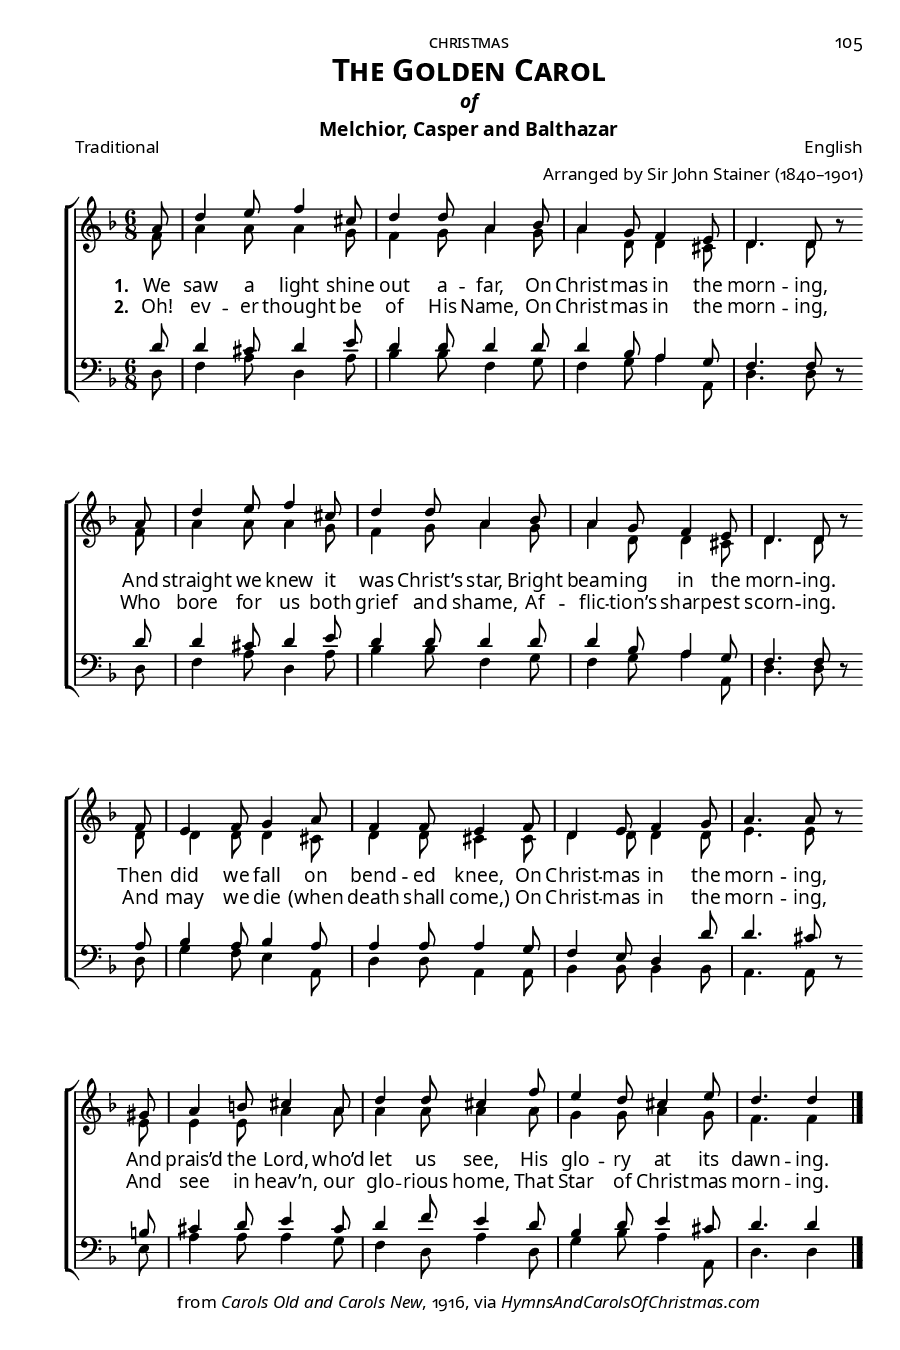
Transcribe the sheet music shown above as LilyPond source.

\version "2.14.2"
\include "util.ly"
\header {
  title = \markup{\override #'(font-name . "Garamond Premier Pro Semibold"){ \abs-fontsize #15 \smallCapsOldStyle"The Golden Carol"}}
  subtitle = \markup \center-column { \italic"of" "Melchior, Casper and Balthazar" }
  poet = \markup\oldStyleNum"Traditional"
  composer = \markup\oldStyleNum"English"
  arranger = \markup\oldStyleNum"Arranged by Sir John Stainer (1840–1901)"
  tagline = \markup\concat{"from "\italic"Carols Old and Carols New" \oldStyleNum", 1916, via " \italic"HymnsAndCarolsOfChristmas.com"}
}
\paper {
  %print-all-headers = ##f
  paper-height = 9\in
  paper-width = 6\in
  indent = 0\in
  %system-system-spacing = #'((basic-distance . 10) (padding . 0))
  %system-system-spacing =
  %  #'((basic-distance . 0)
  %     (minimum-distance . 0)
  %     (padding . -0.35)
  %     (stretchability . 100))
  ragged-last-bottom = ##f
  ragged-bottom = ##f
  two-sided = ##t
  inner-margin = 0.5\in
  outer-margin = 0.25\in
  top-margin = 0.25\in
  bottom-margin = 0.25\in
  first-page-number = #105
  print-first-page-number = ##t
  headerLine = \markup{\override #'(font-name . "Garamond Premier Pro") \smallCapsOldStyle"christmas"}
  oddHeaderMarkup = \markup\fill-line{
     \override #'(font-name . "Garamond Premier Pro")\abs-fontsize #8.5
     \combine 
        \fill-line{"" \on-the-fly #print-page-number-check-first
        \oldStylePageNum""
        }
        \fill-line{\headerLine}
  }
  evenHeaderMarkup = \markup {
     \override #'(font-name . "Garamond Premier Pro")\abs-fontsize #8.5
     \combine
        \on-the-fly #print-page-number-check-first
        \oldStylePageNum""
        \fill-line{\headerLine}
  }
}
#(set-global-staff-size 15) \paper{ #(define fonts (make-pango-font-tree "GoudyOlSt BT" "Garamond Premier Pro" "Garamond Premier Pro" (/ 15 20))) }
global = {
  \key f \major
  \time 6/8
  \override DynamicLineSpanner #'staff-padding = #0.0
  \override DynamicLineSpanner #'Y-extent = #'(-1 . 1)
}

sopMusic = \relative c'' {
  \partial 8 a8 |
  d4 e8 f4 cis8 |
  d4 d8 a4 bes8 |
  a4 g8 f4 e8 |
  
  d4. d8 bes'\rest \bar""\break a |
  d4 e8 f4 cis8 |
  d4 d8 a4 bes8 |
  
  a4 g8 f4 e8 |
  d4. d8 bes'\rest \bar""\break f |
  e4 f8 g4 a8 |
  
  f4 f8 e4 f8 |
  d4 e8 f4 g8 |
  a4. a8 bes\rest \bar""\break gis |
  
  a4 b8 cis4 a8 |
  d4 d8 cis4 f8 |
  e4 d8 cis4 e8 |
  \partial8*5 d4. d4 \bar "|."
}
sopWords = \lyricmode {
  
}

altoMusic = \relative c' {
  f8 |
  a4 a8 a4 g8 |
  f4 g8 a4 g8 |
  a4 d,8 d4 cis8 |
  
  d4. d8 s8 f |
  a4 a8 a4 g8 |
  f4 g8 a4 g8 |
  
  a4 d,8 d4 cis8 |
  d4. d8 s d |
  d4 d8 d4 cis8 |
  
  d4 d8 cis4 cis8 |
  d4 d8 d4 d8 |
  e4. e8 s e |
  
  e4 e8 a4 a8 |
  a4 a8 a4 a8 |
  g4 g8 a4 g8 |
  f4. f4 \bar "|."
}
altoWords = \lyricmode {
  \dropLyricsVII
  \set stanza = #"1. "
  We saw a light shine out a -- far, On Christ -- mas in the morn -- ing,
  And straight we knew it was Christ’s star, Bright beam -- ing in the morn -- ing.
  Then did we fall on bend -- ed knee, On Christ -- mas in the morn -- ing,
  And prais’d the Lord, who’d let us see, His glo -- ry at its dawn -- ing.
}
altoWordsII = \lyricmode {
  \dropLyricsVII
  \set stanza = #"2. "
  Oh! ev -- er thought be of His Name, On Christ -- mas in the morn -- ing,
  Who bore for us both grief and shame, Af -- flic -- tion’s sharp -- est scorn -- ing.
  And may we die "(when" death shall come,) On Christ -- mas in the morn -- ing,
  And see in heav’n, our glo -- rious home, That Star of Christ -- mas morn -- ing.
}
altoWordsIII = \lyricmode {
}
altoWordsIV = \lyricmode {
}
altoWordsV = \lyricmode {
}
altoWordsVI = \lyricmode {
}
tenorMusic = \relative c' {
  d8 |
  d4 cis8 d4 e8 |
  d4 d8 d4 d8 |
  d4 bes8 a4 g8 |
  
  f4. f8 s8 d' |
  d4 cis8 d4 e8 |
  d4 d8 d4 d8 |
  
  d4 bes8 a4 g8 |
  f4. f8 s a |
  bes4 a8 bes4 a8 |
  
  a4 a8 a4 g8 |
  f4 e8 d4 d'8 |
  d4. cis8 s b |
  
  cis4 d8 e4 cis8 |
  d4 f8 e4 d8 |
  bes4 d8 e4 cis8 |
  d4. d4 \bar "|."
}
tenorWords = \lyricmode {

}

bassMusic = \relative c {
  d8 |
  f4 a8 d,4 a'8 |
  bes4 bes8 f4 g8 |
  f4 g8 a4 a,8 |
  
  d4. d8 d\rest d |
  f4 a8 d,4 a'8 |
  bes4 bes8 f4 g8 |
  
  f4 g8 a4 a,8 |
  d4. d8 d\rest d |
  g4 f8 e4 a,8 |
  
  d4 d8 a4 a8 |
  bes4 bes8 bes4 bes8 |
  a4. a8 d\rest e |
  
  a4 a8 a4 g8 |
  f4 d8 a'4 d,8 |
  g4 bes8 a4 a,8 |
  d4. d4 \bar "|."
}
bassWords = \lyricmode {

}

pianoRH = \relative c' {
  
}
pianoLH = \relative c' {
  
}

\score {
  <<
   \new ChoirStaff <<
    \new Staff = women <<
      \new Voice = "sopranos" { \voiceOne << \global \sopMusic >> }
      \new Voice = "altos" { \voiceTwo << \global \altoMusic >> }
    >>
    \new Lyrics \with { alignAboveContext = #"women" \override VerticalAxisGroup #'nonstaff-relatedstaff-spacing = #'((basic-distance . 1))} \lyricsto "sopranos" \sopWords
     \new Lyrics = "altosVI"  \with { alignBelowContext = #"women" \override VerticalAxisGroup #'nonstaff-relatedstaff-spacing = #'((basic-distance . 1))} \lyricsto "sopranos" \altoWordsVI
    \new Lyrics = "altosV"  \with { alignBelowContext = #"women" \override VerticalAxisGroup #'nonstaff-relatedstaff-spacing = #'((basic-distance . 1))} \lyricsto "sopranos" \altoWordsV
    \new Lyrics = "altosIV"  \with { alignBelowContext = #"women" \override VerticalAxisGroup #'nonstaff-relatedstaff-spacing = #'((basic-distance . 1))} \lyricsto "sopranos" \altoWordsIV
    \new Lyrics = "altosIII"  \with { alignBelowContext = #"women" \override VerticalAxisGroup #'nonstaff-relatedstaff-spacing = #'((basic-distance . 1))} \lyricsto "sopranos" \altoWordsIII
    \new Lyrics = "altosII"  \with { alignBelowContext = #"women" \override VerticalAxisGroup #'nonstaff-relatedstaff-spacing = #'((basic-distance . 1))} \lyricsto "sopranos" \altoWordsII
    \new Lyrics = "altos"  \with { alignBelowContext = #"women" \override VerticalAxisGroup #'nonstaff-relatedstaff-spacing = #'((basic-distance . 1))} \lyricsto "sopranos" \altoWords
   \new Staff = men <<
      \clef bass
      \new Voice = "tenors" { \voiceOne << \global \tenorMusic >> }
      \new Voice = "basses" { \voiceTwo << \global \bassMusic >> }
    >>
    \new Lyrics \with { alignAboveContext = #"men" \override VerticalAxisGroup #'nonstaff-relatedstaff-spacing = #'((basic-distance . 1)) } \lyricsto "tenors" \tenorWords
    \new Lyrics \with { alignBelowContext = #"men" \override VerticalAxisGroup #'nonstaff-relatedstaff-spacing = #'((basic-distance . 1)) } \lyricsto "basses" \bassWords
  >>
%    \new PianoStaff << \new Staff { \new Voice { \pianoRH } } \new Staff { \clef "bass" \pianoLH } >>
  >>
  \layout {
    \context {
      \Score
      %\override SpacingSpanner #'base-shortest-duration = #(ly:make-moment 1 8)
      %\override SpacingSpanner #'common-shortest-duration = #(ly:make-moment 1 4)
    }
    \context {
      % Remove all empty staves
      % \Staff \RemoveEmptyStaves \override VerticalAxisGroup #'remove-first = ##t
    }
  }
  \midi {
    %\tempo 4 = 90
    \set Staff.midiInstrument = "flute"
  
    \context {
      \Voice
      \remove "Dynamic_performer"
    }
  }
}
